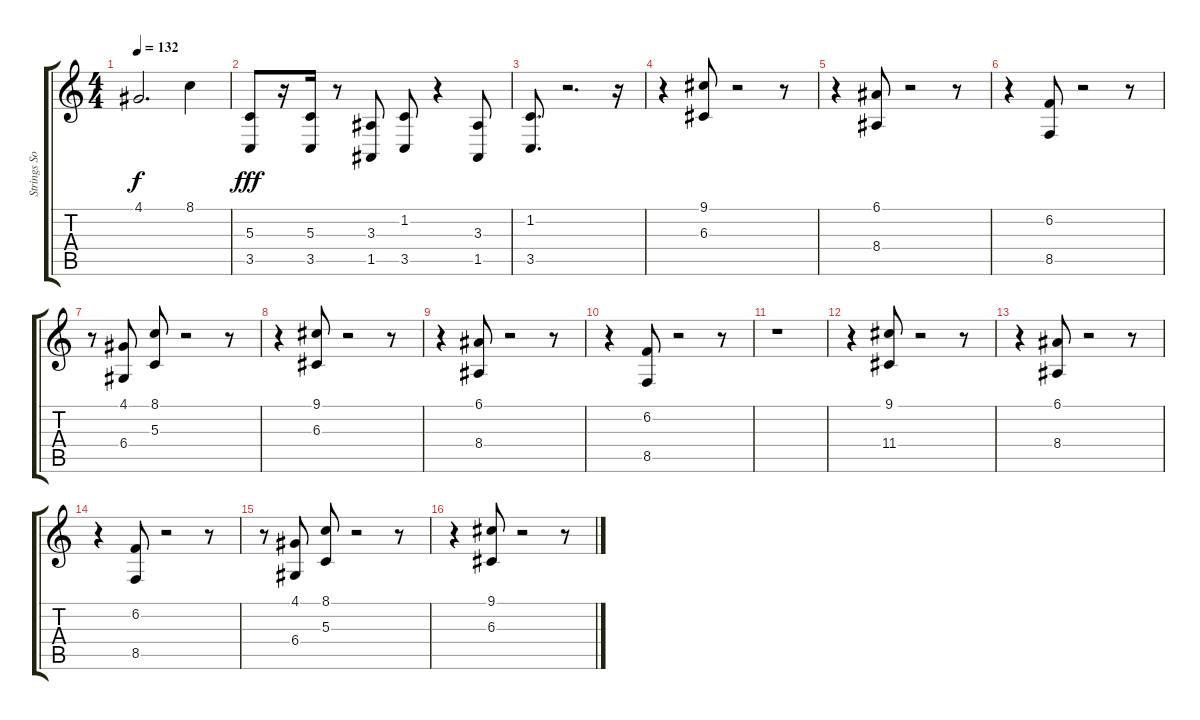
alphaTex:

\track ("Strings Solo" "Strings So") {instrument stringensemble1}
\staff {score tabs}
\tuning (E4 B3 G3 D3 A2 E2) {hide}
\ts (4 4)
\tempo 132
\clef g2
\ks c
4.1.2{d dy f} 8.1.4 |
(5.3 3.5).8{dy fff} r.16 (5.3 3.5).16 r.8 (3.3 1.5).8 (1.2 3.5).8 r.4 (3.3 1.5).8 |
(1.2 3.5).8{d} r.2{d} r.16 |
r.4 (9.1 6.3).8 r.2 r.8 |
r.4 (6.1 8.4).8 r.2 r.8 |
r.4 (6.2 8.5).8 r.2 r.8 |
r.8 (4.1 6.4).8 (8.1 5.3).8 r.2 r.8 |
r.4 (9.1 6.3).8 r.2 r.8 |
r.4 (6.1 8.4).8 r.2 r.8 |
r.4 (6.2 8.5).8 r.2 r.8 |
r.1 |
r.4 (9.1 11.4).8 r.2 r.8 |
r.4 (6.1 8.4).8 r.2 r.8 |
r.4 (6.2 8.5).8 r.2 r.8 |
r.8 (4.1 6.4).8 (8.1 5.3).8 r.2 r.8 |
r.4 (9.1 6.3).8 r.2 r.8
